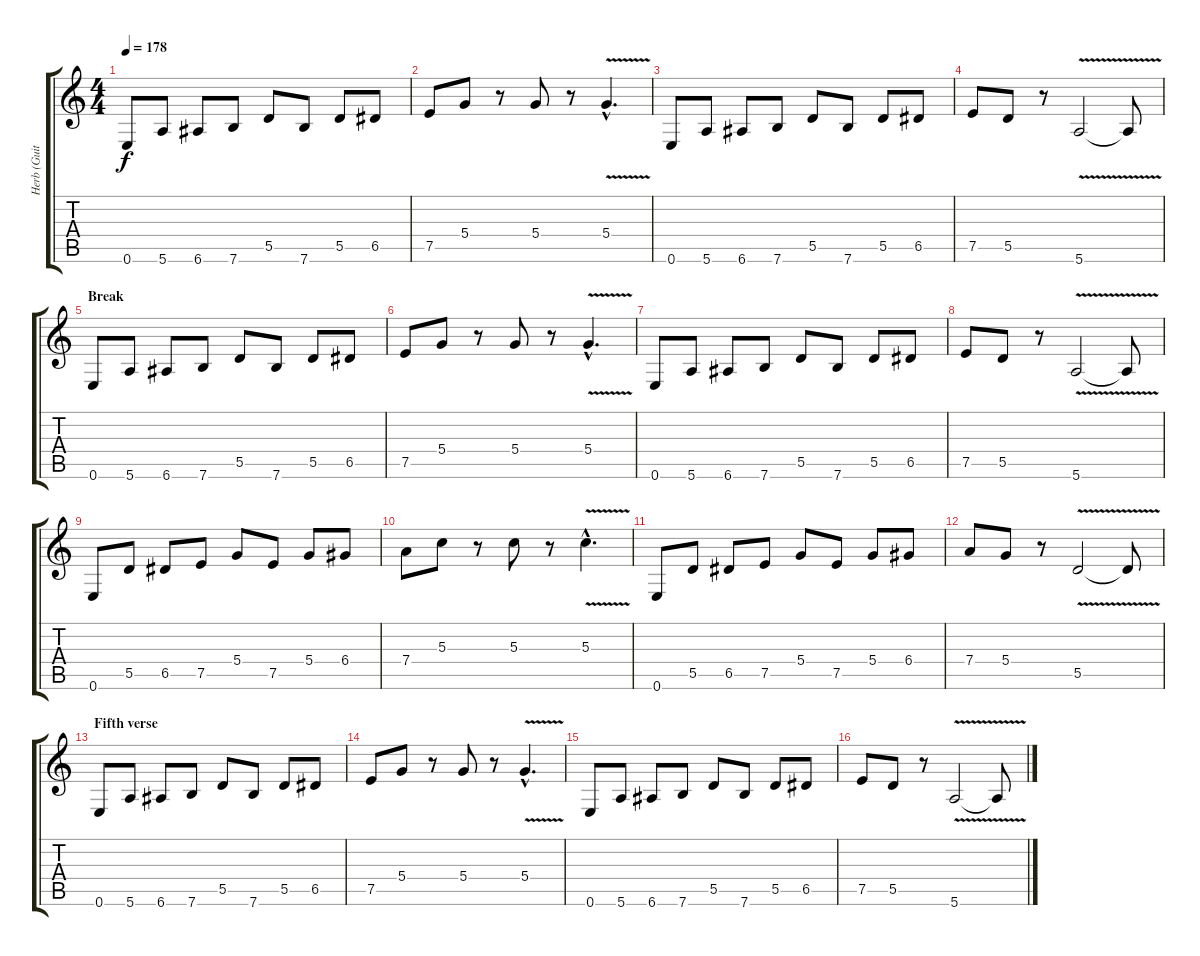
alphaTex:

\track ("Herb (Guitar)" "Herb (Guit") {instrument distortionguitar}
\staff {score tabs}
\tuning (E4 B3 G3 D3 A2 E2) {hide}
\ts (4 4)
\tempo 178
\clef g2
\ks c
0.6.8{dy f} 5.6.8 6.6.8 7.6.8 5.5.8 7.6.8 5.5.8 6.5.8 |
7.5.8 5.4.8 r.8 5.4.8 r.8 5.4{v hac}.4{d} |
0.6.8 5.6.8 6.6.8 7.6.8 5.5.8 7.6.8 5.5.8 6.5.8 |
7.5.8 5.5.8 r.8 5.6{v}.2 5.6{t}.8 |
\section ("" "Break")
0.6.8{instrument electricguitarmuted} 5.6.8 6.6.8 7.6.8 5.5.8 7.6.8 5.5.8 6.5.8 |
7.5.8 5.4.8 r.8 5.4.8 r.8 5.4{v hac}.4{d} |
0.6.8 5.6.8 6.6.8 7.6.8 5.5.8 7.6.8 5.5.8 6.5.8 |
7.5.8 5.5.8 r.8 5.6{v}.2 5.6{t}.8 |
0.6.8 5.5.8 6.5.8 7.5.8 5.4.8 7.5.8 5.4.8 6.4.8 |
7.4.8 5.3.8 r.8 5.3.8 r.8 5.3{v hac}.4{d} |
0.6.8 5.5.8 6.5.8 7.5.8 5.4.8 7.5.8 5.4.8 6.4.8 |
7.4.8 5.4.8 r.8 5.5{v}.2 5.5{t}.8 |
\section ("" "Fifth verse")
0.6.8{instrument distortionguitar} 5.6.8 6.6.8 7.6.8 5.5.8 7.6.8 5.5.8 6.5.8 |
7.5.8 5.4.8 r.8 5.4.8 r.8 5.4{v hac}.4{d} |
0.6.8 5.6.8 6.6.8 7.6.8 5.5.8 7.6.8 5.5.8 6.5.8 |
7.5.8 5.5.8 r.8 5.6{v}.2 5.6{t}.8
